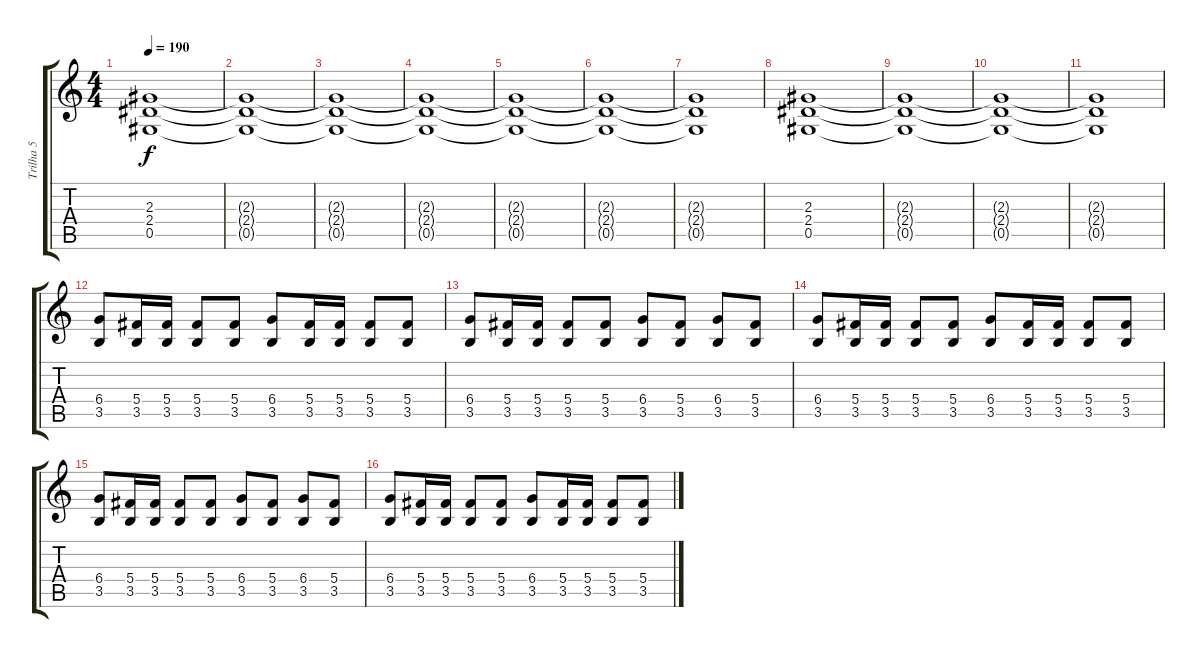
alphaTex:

\track ("Trilha 5" "Trilha 5") {instrument distortionguitar}
\staff {score tabs}
\tuning (Eb4 Bb3 Gb3 Db3 Ab2 Eb2) {hide}
\ts (4 4)
\tempo 190
\clef g2
\ks c
(2.3 2.4 0.5).1{dy f instrument distortionguitar} |
(2.3{t} 2.4{t} 0.5{t}).1 |
(2.3{t} 2.4{t} 0.5{t}).1 |
(2.3{t} 2.4{t} 0.5{t}).1 |
(2.3{t} 2.4{t} 0.5{t}).1 |
(2.3{t} 2.4{t} 0.5{t}).1 |
(2.3{t} 2.4{t} 0.5{t}).1 |
(2.3 2.4 0.5).1 |
(2.3{t} 2.4{t} 0.5{t}).1 |
(2.3{t} 2.4{t} 0.5{t}).1 |
(2.3{t} 2.4{t} 0.5{t}).1 |
(6.4 3.5).8 (5.4 3.5).16 (5.4 3.5).16 (5.4 3.5).8 (5.4 3.5).8 (6.4 3.5).8 (5.4 3.5).16 (5.4 3.5).16 (5.4 3.5).8 (5.4 3.5).8 |
(6.4 3.5).8 (5.4 3.5).16 (5.4 3.5).16 (5.4 3.5).8 (5.4 3.5).8 (6.4 3.5).8 (5.4 3.5).8 (6.4 3.5).8 (5.4 3.5).8 |
(6.4 3.5).8 (5.4 3.5).16 (5.4 3.5).16 (5.4 3.5).8 (5.4 3.5).8 (6.4 3.5).8 (5.4 3.5).16 (5.4 3.5).16 (5.4 3.5).8 (5.4 3.5).8 |
(6.4 3.5).8 (5.4 3.5).16 (5.4 3.5).16 (5.4 3.5).8 (5.4 3.5).8 (6.4 3.5).8 (5.4 3.5).8 (6.4 3.5).8 (5.4 3.5).8 |
(6.4 3.5).8 (5.4 3.5).16 (5.4 3.5).16 (5.4 3.5).8 (5.4 3.5).8 (6.4 3.5).8 (5.4 3.5).16 (5.4 3.5).16 (5.4 3.5).8 (5.4 3.5).8
